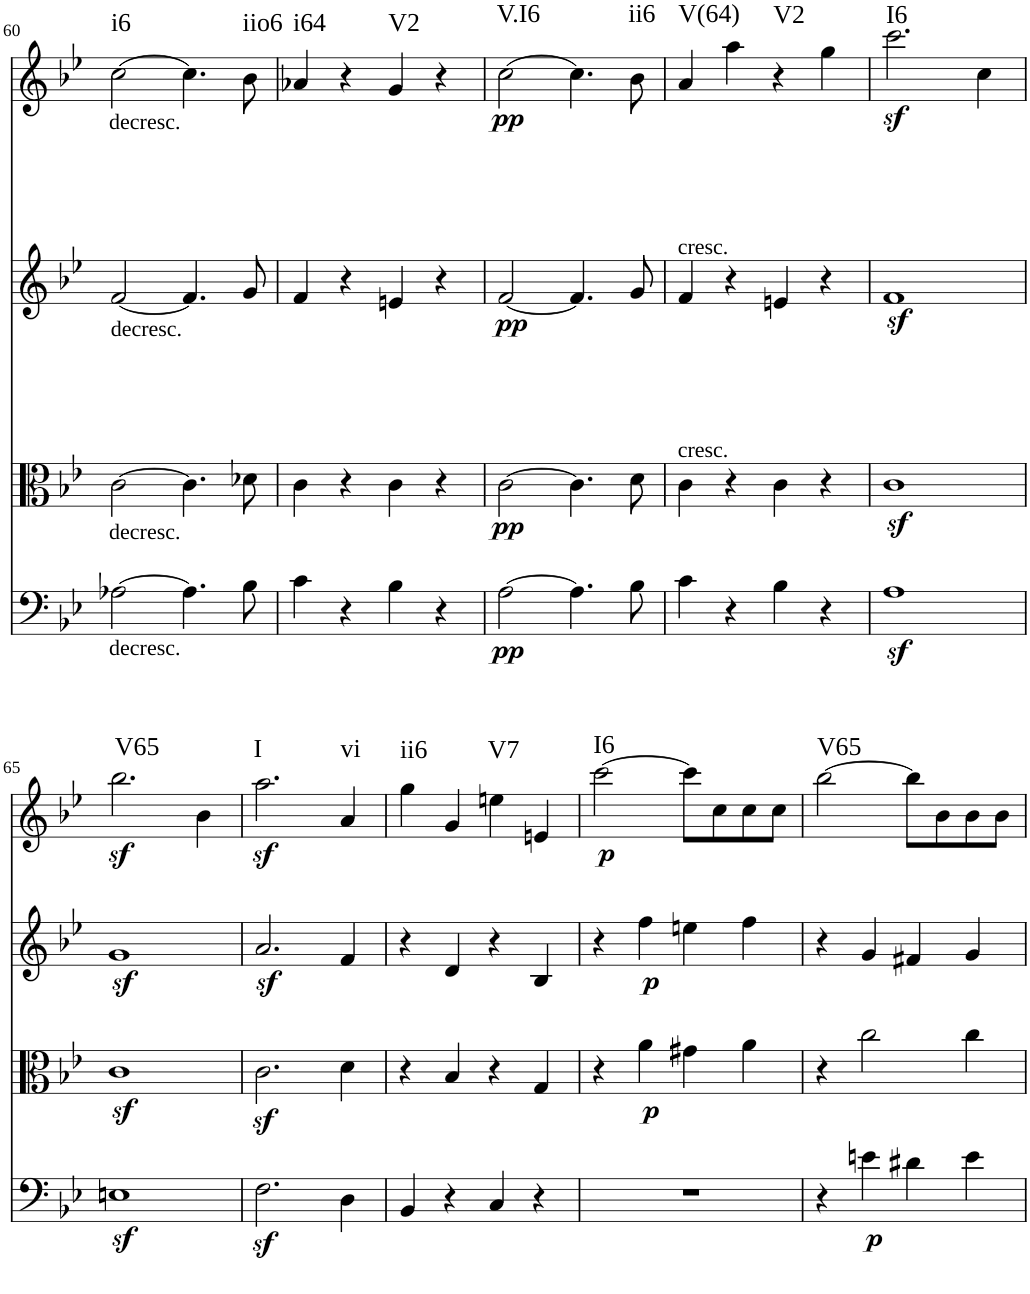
**kern	**dynam	**kern	**dynam	**kern	**dynam	**kern	**dynam	**harte
*part4	*part4	*part3	*part3	*part2	*part2	*part1	*part1	*part1
*staff4	*staff4	*staff3	*staff3	*staff2	*staff2	*staff1	*staff1	*
*I"Violoncello	*	*I"Viola	*	*I"Violin II	*	*I"Violin I	*	*
*I'Vc	*	*I'Vla	*	*I'Vln	*	*I'Vln	*	*
!!LO:PB:g=z
*clefF4	*	*clefC3	*	*clefG2	*	*clefG2	*	*
*k[b-e-]	*	*k[b-e-]	*	*k[b-e-]	*	*k[b-e-]	*	*
*B-:	*	*B-:	*	*B-:	*	*B-:	*	*
*M2/2	*	*M2/2	*	*M2/2	*	*M2/2	*	*
=60	=60	=60	=60	=60	=60	=60	=60	=60
!	!	!	!	!	!	!LO:TX:b:t=decresc.	!	!
!	!	!	!	!LO:TX:b:t=decresc.	!	!	!	!
!	!	!LO:TX:b:t=decresc.	!	!	!	!	!	!
!LO:TX:b:t=decresc.	!	!	!	!	!	!	!	!LO:H:kt=i6
[2A-X\	.	[2c\	.	[2f/	.	[2cc\	.	N
4.A-\]	.	4.c\]	.	4.f/]	.	4.cc\]	.	.
!	!	!	!	!	!	!	!	!LO:H:kt=iio6
8B-\	.	8d-X\	.	8g/	.	8b-\	.	N
=61	=61	=61	=61	=61	=61	=61	=61	=61
!	!	!	!	!	!	!	!	!LO:H:kt=i64
4c\	.	4c\	.	4f/	.	4a-X/	.	N
4r	.	4r	.	4r	.	4r	.	.
!	!	!	!	!	!	!	!	!LO:H:kt=V2
4B-\	.	4c\	.	4en/	.	4g/	.	N
4r	.	4r	.	4r	.	4r	.	.
=62	=62	=62	=62	=62	=62	=62	=62	=62
!	!LO:DY:b	!	!LO:DY:b	!	!LO:DY:b	!	!LO:DY:b	!LO:H:kt=V.I6
[2A\	pp	[2c\	pp	[2f/	pp	[2cc\	pp	N
4.A\]	.	4.c\]	.	4.f/]	.	4.cc\]	.	.
!	!	!	!	!	!	!	!	!LO:H:kt=ii6
8B-\	.	8d\	.	8g/	.	8b-\	.	N
=63	=63	=63	=63	=63	=63	=63	=63	=63
!	!	!	!	!	!	!LO:TX:b:t=cresc.	!	!
!	!	!	!	!LO:TX:b:t=cresc.	!	!	!	!LO:H:kt=V(64)
4c\	.	4c\	.	4f/	.	4a/	.	N
4r	.	4r	.	4r	.	4aa\	.	.
!	!	!	!	!	!	!	!	!LO:H:kt=V2
4B-\	.	4c\	.	4en/	.	4r	.	N
4r	.	4r	.	4r	.	4gg\	.	.
=64	=64	=64	=64	=64	=64	=64	=64	=64
!	!	!	!	!	!	!	!LO:DY:b	!LO:H:kt=I6
1Az<	.	1cz<	.	1fz<	.	2.ccc\	sf	N
.	.	.	.	.	.	4cc\	.	.
!!LO:LB:g=z
=65	=65	=65	=65	=65	=65	=65	=65	=65
!	!	!	!	!	!	!	!LO:DY:b	!LO:H:kt=V65
1Enz<	.	1cz<	.	1gz<	.	2.bb-\	sf	N
.	.	.	.	.	.	4b-\	.	.
=66	=66	=66	=66	=66	=66	=66	=66	=66
!	!	!	!	!	!	!	!LO:DY:b	!LO:H:kt=I
2.Fz<\	.	2.cz<\	.	2.az</	.	2.aa\	sf	N
!	!	!	!	!	!	!	!	!LO:H:kt=vi
4D\	.	4d\	.	4f/	.	4a/	.	N
=67	=67	=67	=67	=67	=67	=67	=67	=67
!	!	!	!	!	!	!	!	!LO:H:kt=ii6
4BB-/	.	4r	.	4r	.	4gg\	.	N
4r	.	4B-/	.	4d/	.	4g/	.	.
!	!	!	!	!	!	!	!	!LO:H:kt=V7
4C/	.	4r	.	4r	.	4een\	.	N
4r	.	4G/	.	4B-/	.	4en/	.	.
=68	=68	=68	=68	=68	=68	=68	=68	=68
!	!	!	!	!	!	!	!LO:DY:b	!LO:H:kt=I6
1r	.	4r	.	4r	.	[2ccc\	p	N
!	!	!	!LO:DY:b	!	!LO:DY:b	!	!	!
.	.	4a\	p	4ff\	p	.	.	.
.	.	4g#X\	.	4een\	.	8ccc\L]	.	.
.	.	.	.	.	.	8cc\	.	.
.	.	4a\	.	4ff\	.	8cc\	.	.
.	.	.	.	.	.	8cc\J	.	.
=69	=69	=69	=69	=69	=69	=69	=69	=69
!	!	!	!	!	!	!	!	!LO:H:kt=V65
4r	.	4r	.	4r	.	[2bb-\	.	N
!	!LO:DY:b	!	!	!	!	!	!	!
4en\	p	2cc\	.	4g/	.	.	.	.
4d#X\	.	.	.	4f#X/	.	8bb-\L]	.	.
.	.	.	.	.	.	8b-\	.	.
4e\	.	4cc\	.	4g/	.	8b-\	.	.
.	.	.	.	.	.	8b-\J	.	.
=	=	=	=	=	=	=	=	=
*-	*-	*-	*-	*-	*-	*-	*-	*-
